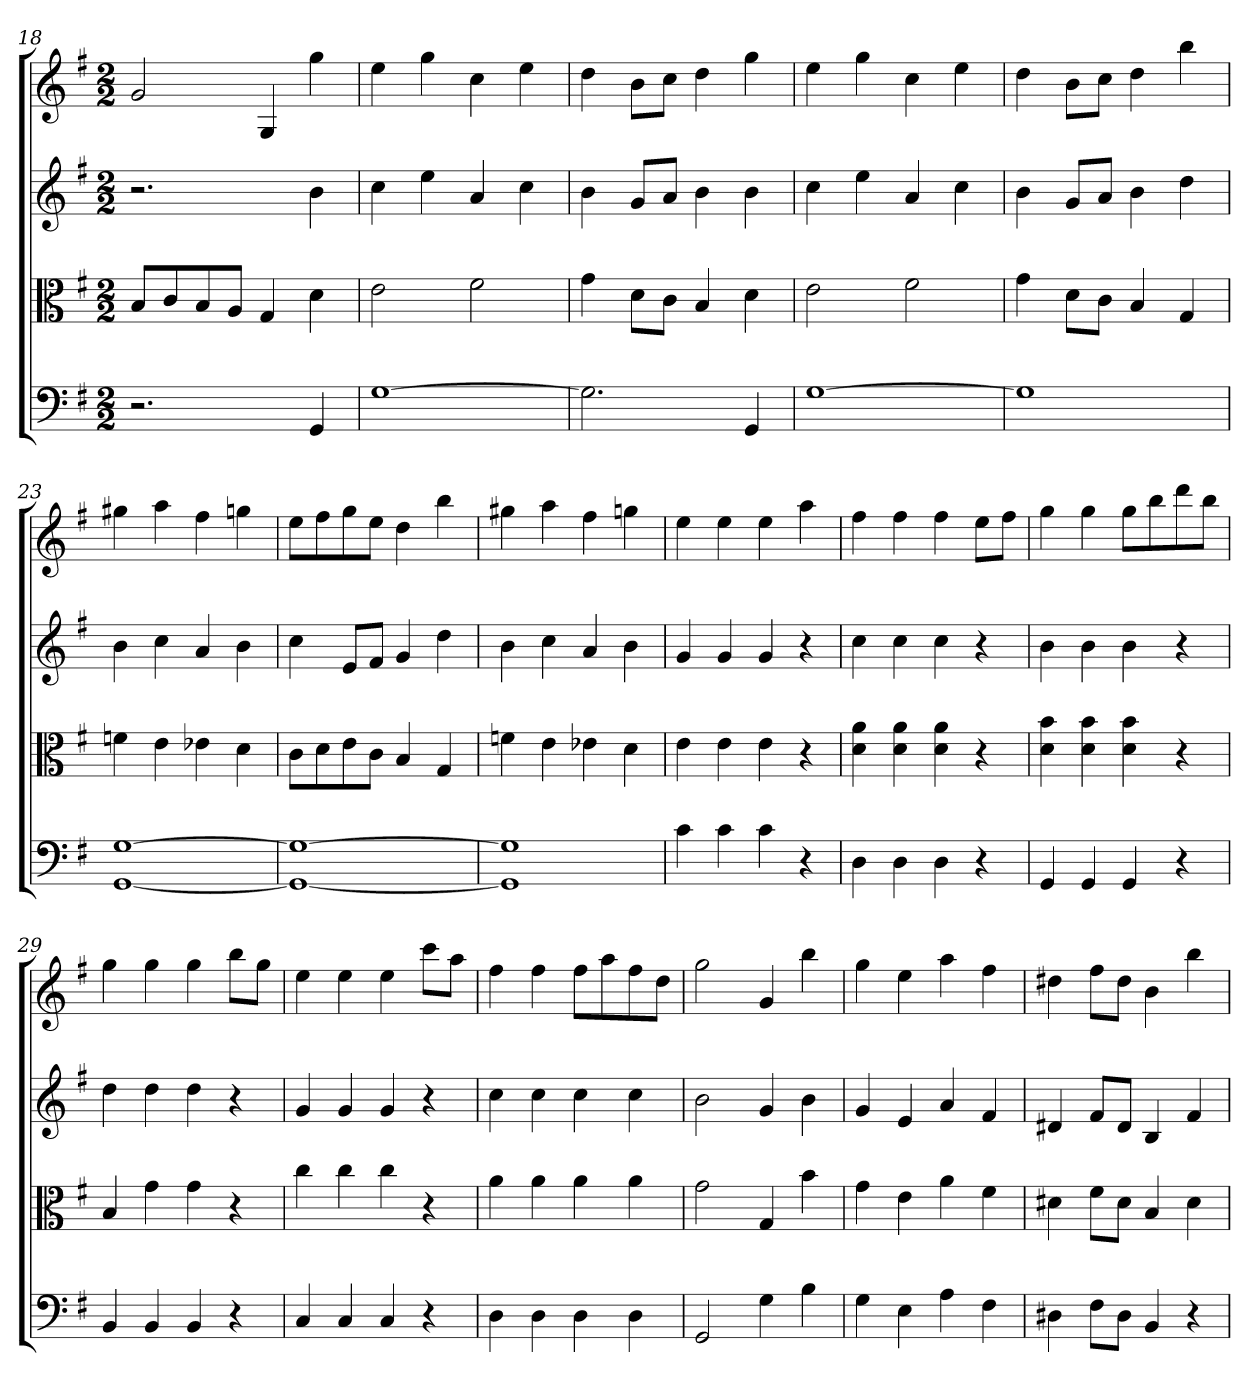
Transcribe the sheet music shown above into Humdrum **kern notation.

**kern	**kern	**kern	**kern
*part4	*part3	*part2	*part1
*staff4	*staff3	*staff2	*staff1
*clefF4	*clefC3	*	*
*k[f#]	*k[f#]	*k[f#]	*k[f#]
*G:	*G:	*G:	*G:
*M2/2	*M2/2	*M2/2	*M2/2
=18	=18	=18	=18
2.r	8B/L	2.r	2g
.	8c/	.	.
.	8B/	.	.
.	8A/J	.	.
.	4G	.	4G
4GG	4d	4b	4gg
=19	=19	=19	=19
[1G	2e	4cc	4ee
.	.	4ee	4gg
.	2f#	4a	4cc
.	.	4cc	4ee
=20	=20	=20	=20
2.G]	4g	4b	4dd
.	8d\L	8gL	8bL
.	8c\J	8aJ	8ccJ
.	4B	4b	4dd
4GG	4d	4b	4gg
=21	=21	=21	=21
[1G	2e	4cc	4ee
.	.	4ee	4gg
.	2f#	4a	4cc
.	.	4cc	4ee
=22	=22	=22	=22
1G]	4g	4b	4dd
.	8d\L	8gL	8bL
.	8c\J	8aJ	8ccJ
.	4B	4b	4dd
.	4G	4dd	4bb
=23	=23	=23	=23
[1GG [1G	4fn	4b	4gg#X
.	4e	4cc	4aa
.	4e-X	4a	4ff#
.	4d	4b	4ggn
=24	=24	=24	=24
1GG_ 1G_	8c\L	4cc	8eeL
.	8d\	.	8ff#
.	8e\	8eL	8gg
.	8c\J	8f#J	8eeJ
.	4B	4g	4dd
.	4G	4dd	4bb
=25	=25	=25	=25
1GG] 1G]	4fn	4b	4gg#X
.	4e	4cc	4aa
.	4e-X	4a	4ff#
.	4d	4b	4ggn
=26	=26	=26	=26
4c	4e	4g	4ee
4c	4e	4g	4ee
4c	4e	4g	4ee
4r	4r	4r	4aa
=27	=27	=27	=27
4D	4d 4a	4cc	4ff#
4D	4d 4a	4cc	4ff#
4D	4d 4a	4cc	4ff#
4r	4r	4r	8eeL
.	.	.	8ff#J
=28	=28	=28	=28
4GG	4d 4b	4b	4gg
4GG	4d 4b	4b	4gg
4GG	4d 4b	4b	8ggL
.	.	.	8bb
4r	4r	4r	8ddd
.	.	.	8bbJ
=29	=29	=29	=29
4BB	4B	4dd	4gg
4BB	4g	4dd	4gg
4BB	4g	4dd	4gg
4r	4r	4r	8bbL
.	.	.	8ggJ
=30	=30	=30	=30
4C	4cc	4g	4ee
4C	4cc	4g	4ee
4C	4cc	4g	4ee
4r	4r	4r	8cccL
.	.	.	8aaJ
=31	=31	=31	=31
4D	4a	4cc	4ff#
4D	4a	4cc	4ff#
4D	4a	4cc	8ff#L
.	.	.	8aa
4D	4a	4cc	8ff#
.	.	.	8ddJ
=32	=32	=32	=32
2GG	2g	2b	2gg
4G	4G	4g	4g
4B	4b	4b	4bb
=33	=33	=33	=33
4G	4g	4g	4gg
4E	4e	4e	4ee
4A	4a	4a	4aa
4F#	4f#	4f#	4ff#
=34	=34	=34	=34
4D#X	4d#X	4d#X	4dd#X
8F#\L	8f#\L	8f#L	8ff#L
8D#\J	8d#\J	8d#J	8dd#J
4BB	4B	4B	4b
4r	4d#	4f#	4bb
=	=	=	=
*-	*-	*-	*-
